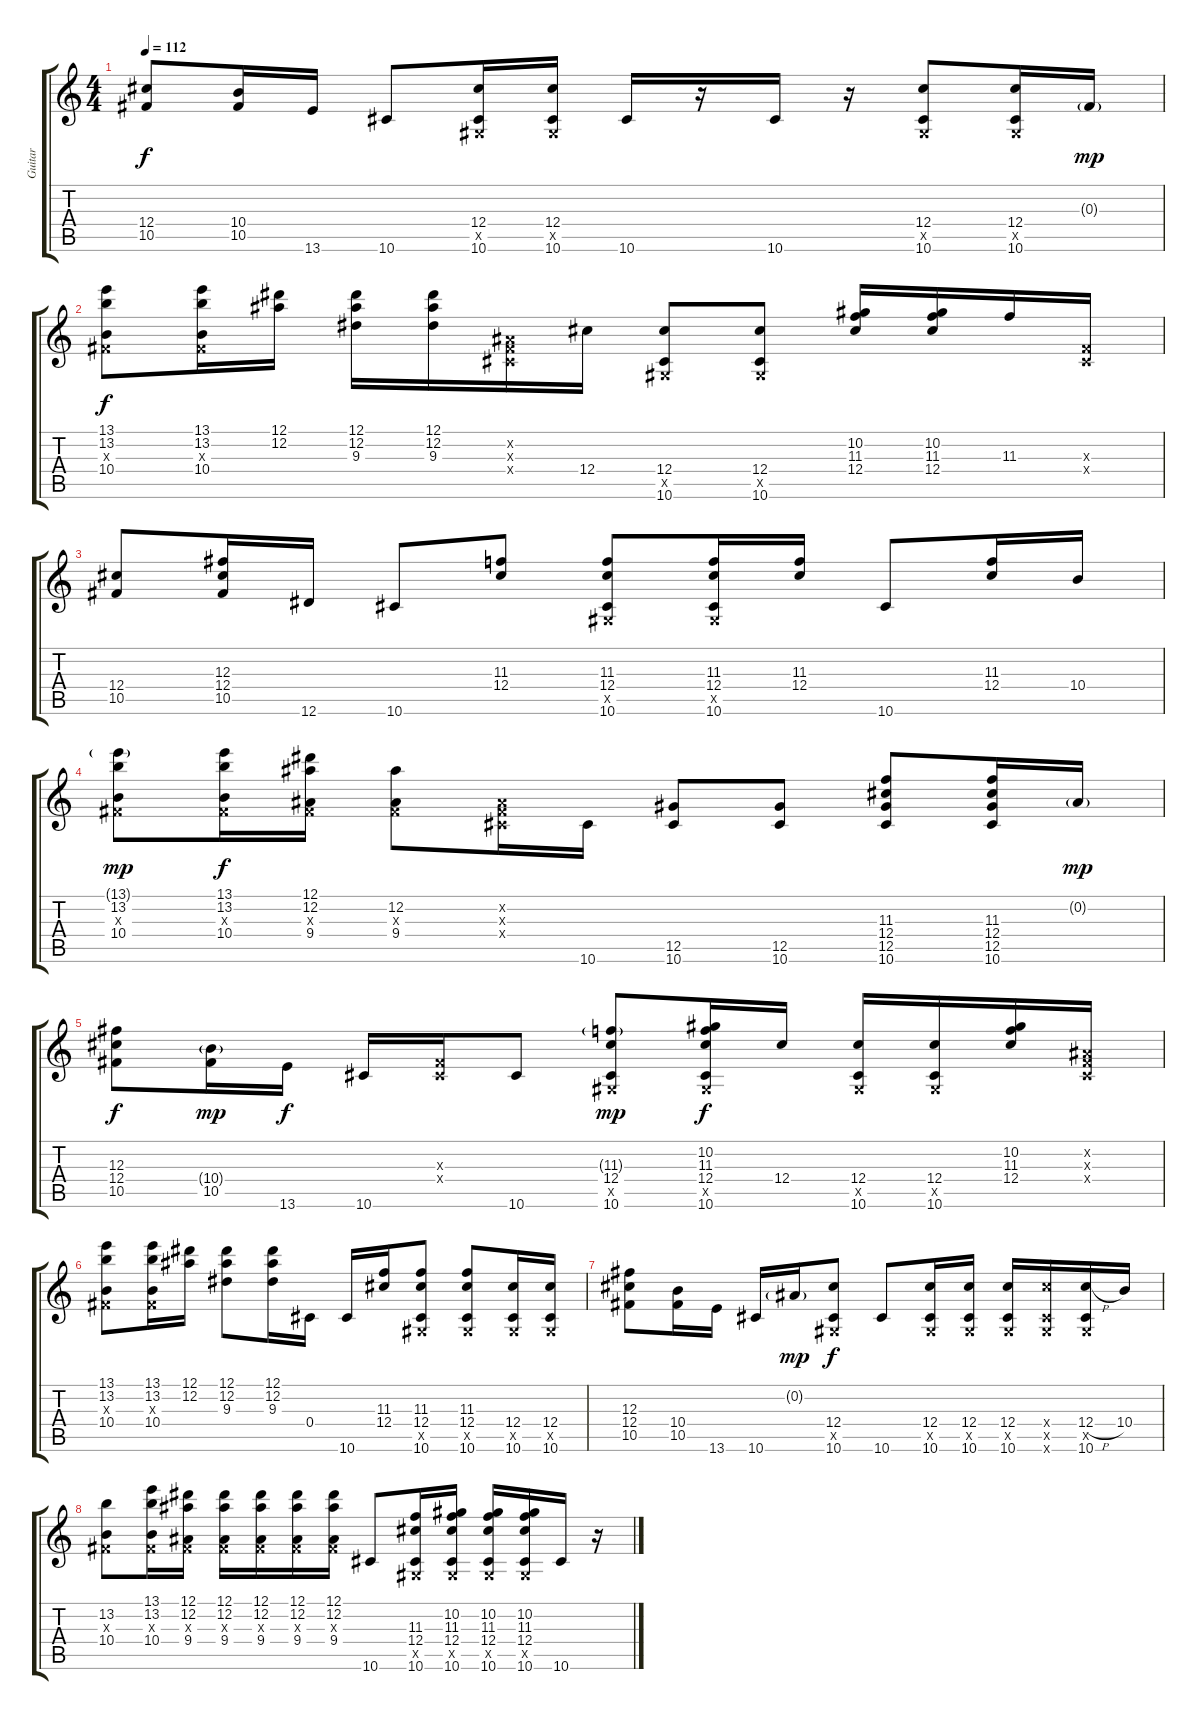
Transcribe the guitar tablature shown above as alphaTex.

\track ("Guitar" "Guitar") {instrument overdrivenguitar}
\staff {score tabs}
\tuning (Eb4 Bb3 Gb3 Db3 Ab2 Eb2) {hide}
\ts (4 4)
\tempo 112
\clef g2
\ks c
(12.4 10.5).8{dy f} (10.4 10.5).16 13.6.16 10.6.8 (12.4 0.5{x} 10.6).16 (12.4 0.5{x} 10.6).16 10.6.16 r.16 10.6.16 r.16 (12.4 0.5{x} 10.6).8 (12.4 0.5{x} 10.6).16 0.3{g}.16{dy mp} |
(13.1 13.2 0.3{x} 10.4).8{dy f} (13.1 13.2 0.3{x} 10.4).16 (12.1 12.2).16 (12.1 12.2 9.3).16 (12.1 12.2 9.3).16 (0.2{x} 0.3{x} 0.4{x}).16 12.4.16 (12.4 0.5{x} 10.6).8 (12.4 0.5{x} 10.6).8 (10.2 11.3 12.4).16 (10.2 11.3 12.4).16 11.3.16 (0.3{x} 0.4{x}).16 |
(12.4 10.5).8 (12.3 12.4 10.5).16 12.6.16 10.6.8 (11.3 12.4).8 (11.3 12.4 0.5{x} 10.6).8 (11.3 12.4 0.5{x} 10.6).16 (11.3 12.4).16 10.6.8 (11.3 12.4).16 10.4.16 |
(13.1{g} 13.2 0.3{x} 10.4).8{dy mp} (13.1 13.2 0.3{x} 10.4).16{dy f} (12.1 12.2 0.3{x} 9.4).16 (12.2 0.3{x} 9.4).8 (0.2{x} 0.3{x} 0.4{x}).16 10.6.16 (12.5 10.6).8 (12.5 10.6).8 (11.3 12.4 12.5 10.6).8 (11.3 12.4 12.5 10.6).16 0.2{g}.16{dy mp} |
(12.3 12.4 10.5).8{dy f} (10.4{g} 10.5).16{dy mp} 13.6.16{dy f} 10.6.16 (0.3{x} 0.4{x}).16 10.6.8 (11.3{g} 12.4 0.5{x} 10.6).8{dy mp} (10.2 11.3 12.4 0.5{x} 10.6).16{dy f} 12.4.16 (12.4 0.5{x} 10.6).16 (12.4 0.5{x} 10.6).16 (10.2 11.3 12.4).16 (0.2{x} 0.3{x} 0.4{x}).16 |
(13.1 13.2 0.3{x} 10.4).8 (13.1 13.2 0.3{x} 10.4).16 (12.1 12.2).16 (12.1 12.2 9.3).8 (12.1 12.2 9.3).16 0.4.16 10.6.16 (11.3 12.4).16 (11.3 12.4 0.5{x} 10.6).8 (11.3 12.4 0.5{x} 10.6).8 (12.4 0.5{x} 10.6).16 (12.4 0.5{x} 10.6).16 |
(12.3 12.4 10.5).8 (10.4 10.5).16 13.6.16 10.6.16 0.2{g}.16{dy mp} (12.4 0.5{x} 10.6).8{dy f} 10.6.8 (12.4 0.5{x} 10.6).16 (12.4 0.5{x} 10.6).16 (12.4 0.5{x} 10.6).16 (12.4{x} 0.5{x} 10.6{x}).16 (12.4{h} 0.5{x} 10.6).16 10.4.16 |
(13.2 0.3{x} 10.4).8 (13.1 13.2 0.3{x} 10.4).16 (12.1 12.2 0.3{x} 9.4).16 (12.1 12.2 0.3{x} 9.4).16 (12.1 12.2 0.3{x} 9.4).16 (12.1 12.2 0.3{x} 9.4).16 (12.1 12.2 0.3{x} 9.4).16 10.6.8 (11.3 12.4 0.5{x} 10.6).16 (10.2 11.3 12.4 0.5{x} 10.6).16 (10.2 11.3 12.4 0.5{x} 10.6).16 (10.2 11.3 12.4 0.5{x} 10.6).16 10.6.16 r.16
